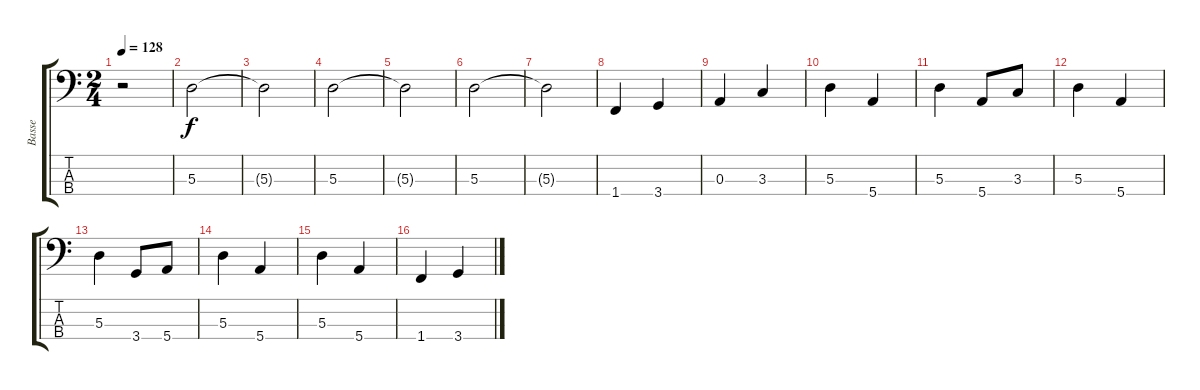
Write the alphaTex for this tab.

\track ("Basse" "Basse") {instrument acousticbass}
\staff {score tabs}
\tuning (G2 D2 A1 E1) {hide}
\ts (2 4)
\tempo 128
\clef f4
\ks c
r.2{dy f instrument acousticbass} |
5.3.2 |
5.3{t}.2 |
5.3.2 |
5.3{t}.2 |
5.3.2 |
5.3{t}.2 |
1.4.4 3.4.4 |
0.3.4 3.3.4 |
5.3.4 5.4.4 |
5.3.4 5.4.8 3.3.8 |
5.3.4 5.4.4 |
5.3.4 3.4.8 5.4.8 |
5.3.4 5.4.4 |
5.3.4 5.4.4 |
1.4.4 3.4.4
